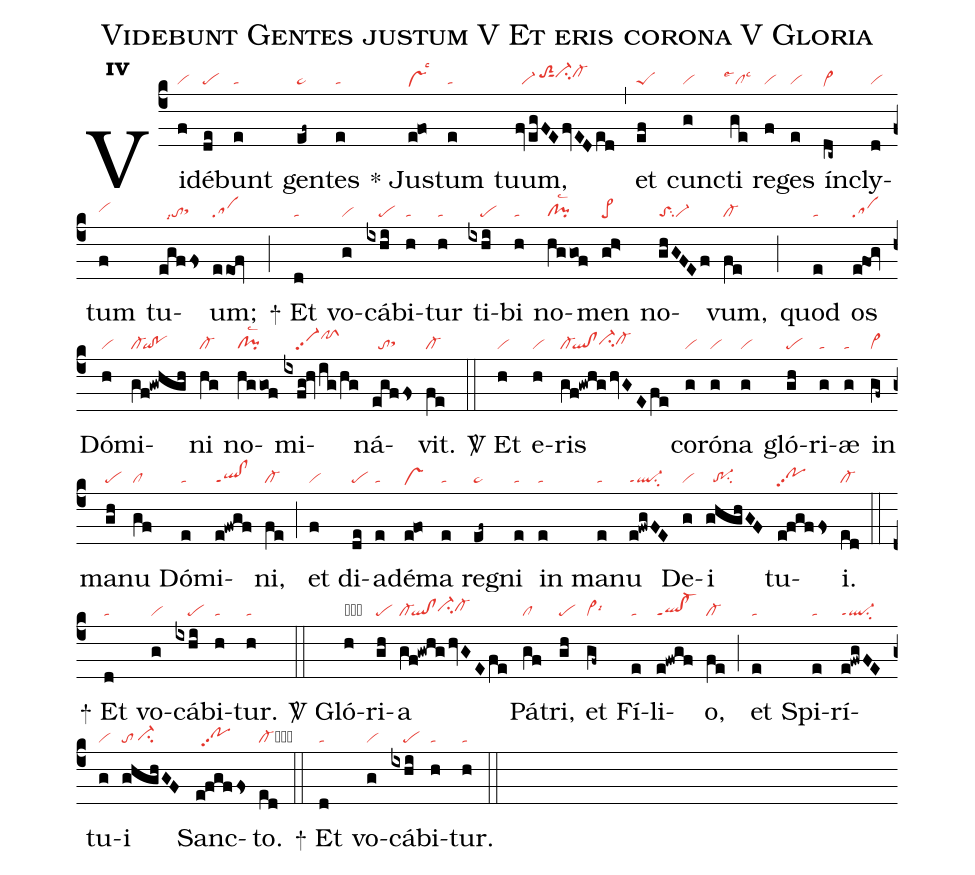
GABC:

name:Videbunt Gentes justum V Et eris corona V Gloria;
office-part:re;
mode:4;
nabc-lines:1;
%%
initial-style: 1;
name: Videbunt gentes;
mode: 4;
office-part: Responsorium;
annotation: Resp. ;
annotation: iv;
nabc-lines: 1;
%%
(c4) Vi(f|vi)dé(de|pe)bunt(e|ta) gen(ef~|ta>)tes(e|ta) <sp>*</sp> Jus(e!fo|vshelsc3)tum(e|ta) t{uu}m,(fvegFEfvEDed|//vi-/toS2hisut1ci-hicl-hi) (,) et(ef|peS) cunc(g|vi)ti(ge|``cllse1lsc3) re(f|vi)ges(e|vi) ín(dc~|vi>he)cly(d|vi)tum(f|vihh) tu(egffs|//tolsi7sthh)um;(eeof|sa) (;)
<sp>+</sp> Et(d|ta) vo(g|vi)cá(ixhi|////pe)bi(h|ta)tur(h|ta) ti(ixhi|////pe)bi(h|ta) no(hggof|cl!pilsc2)men(gh>|pe>) no(ghGFEf|toSsu2vi-)vum,(fe|cl-) (;) quod(e|ta) os(e!fog|sa) Dó(h|vi)mi(gf!gwhgh|cl-`qi!po)ni(hg|cl-) no(hggof|cl!pilsc2)mi(ixfg!hv/ig/hg|////vi-pp2pfShj)ná(egffs|//tosthh)vit.(fe|cl-) (::)

<sp>V/</sp> Et(h|vi) e(h|vi)ris(gf!gwhg/hvGEfe|cl-`ql!clci-hhcl-hh) co(g|vi)ró(g|vi)na(g|vi) gló(gh|pe)ri(g|ta)æ(g|ta) in(gf~|vi>) ma(gh|pe)nu(gf|cl) Dó(e|ta)mi(e!fwgf|ql!clppt1)ni,(fe|cl-) (;) et(f|vi) di(de|pe)a(e|ta)dé(e!fo|vshe)ma(e|ta) re(ef~|ta>)gni(e|ta) in(e|ta) ma(e|ta)nu(e!fwgFE|ql-ppt1su2) De(g|vi)i(ghghGF|//tr-1su2) tu(e!fgffs|pohhpp2)i.(ed|cl-) (::)
<sp>+</sp> Et(d|ta) vo(g|vi)cá(ixhi|////pe)bi(h|ta)tur.(h|ta) (::)

<sp>V/</sp> Gló(h|obvi)ri(gh|pe)a(gf!gwhg/hvGEfe|cl-`ql!clci-hhcl-hh) Pá(gf|cl)tri,(gh|pe) et(gf~|vi>lsi6) Fí(e|ta)li(e!fwgf|ql!cl-ppt1)o,(fe|cl-) (;)et(e|ta) Spi(e|ta)rí(e!fwgFE|ql-ppt1su2)tu(g|vi)i(ghghGF|to/ci-hg) Sanc(e!fgffs|//pohhpp2)to.(ed|cl-cb) (::)
<sp>+</sp> Et(d|ta) vo(g|vi)cá(ixhi|////pe)bi(h|ta)tur.(h|ta) (::)
